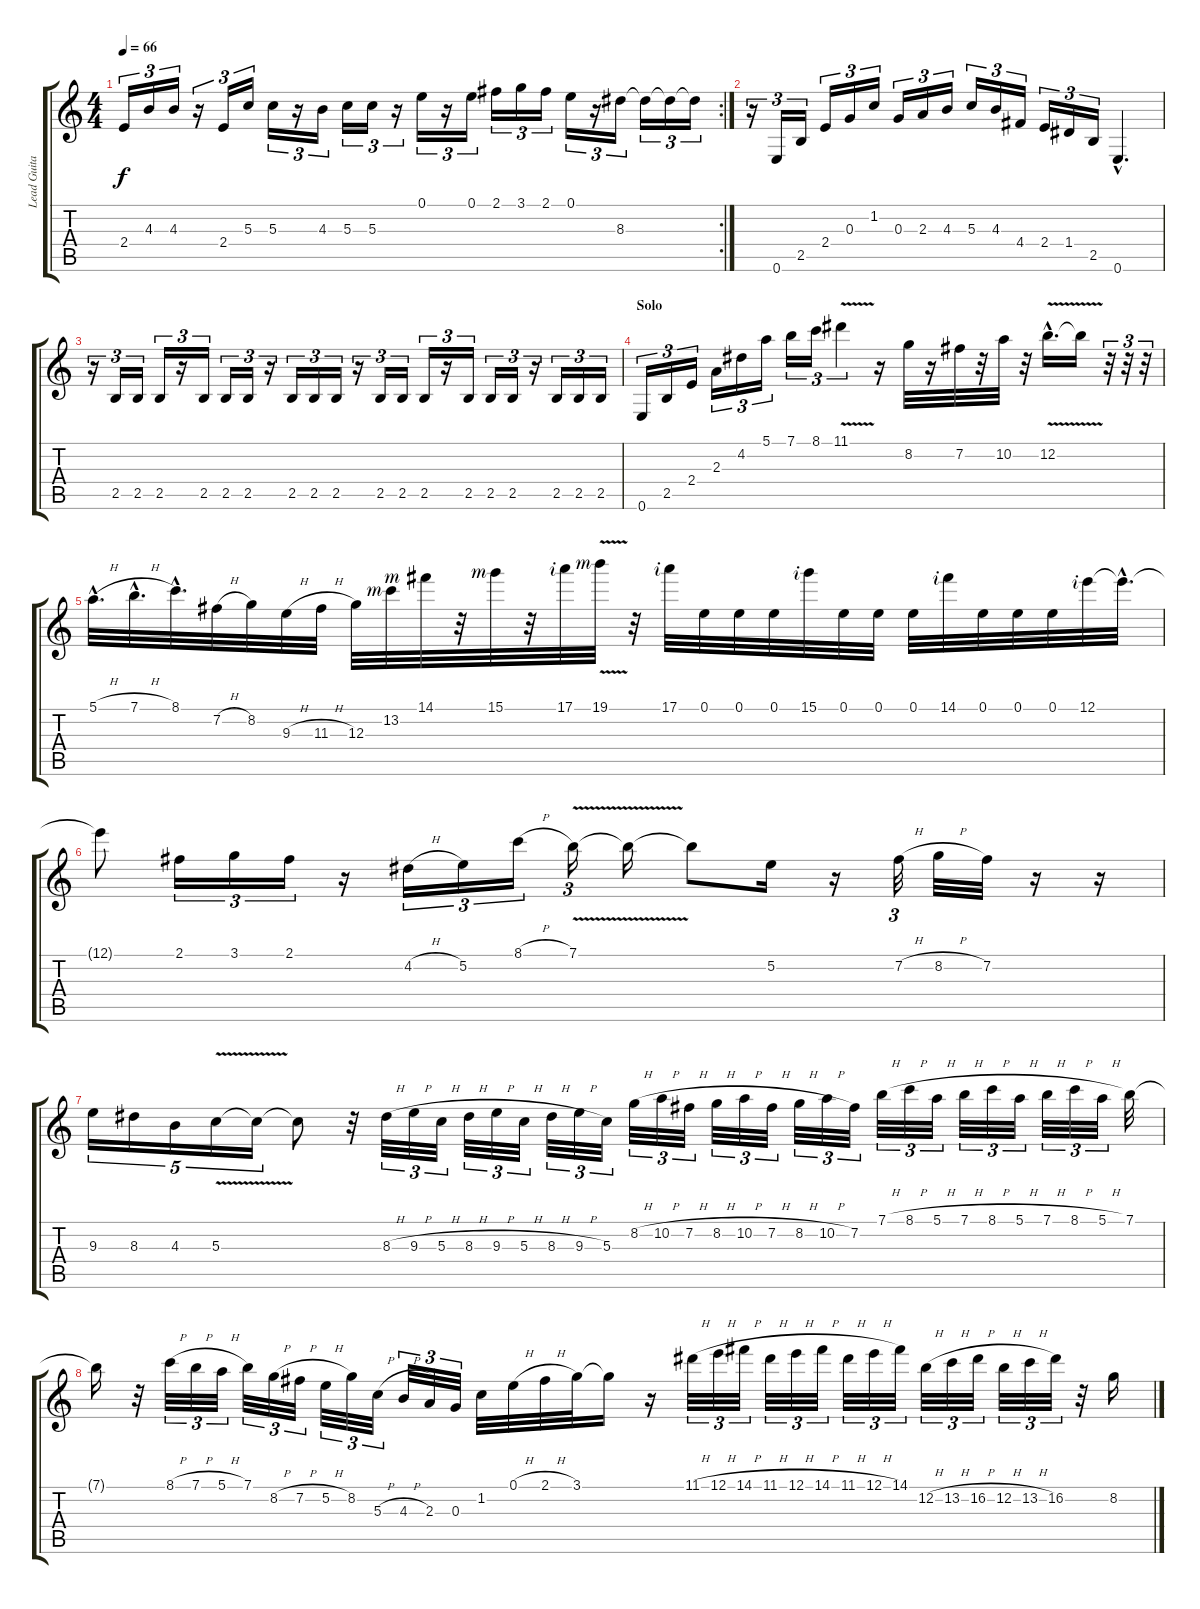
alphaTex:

\track ("Lead Guitar" "Lead Guita") {instrument distortionguitar}
\staff {score tabs}
\tuning (E4 B3 G3 D3 A2 E2) {hide}
\rc 2
\ts (4 4)
\tempo 66
\clef g2
\ks c
2.4.16{tu (3 2) dy f} 4.3.16{tu (3 2)} 4.3.16{tu (3 2)} r.16{tu (3 2)} 2.4.16{tu (3 2)} 5.3.16{tu (3 2)} 5.3.16{tu (3 2)} r.16{tu (3 2)} 4.3.16{tu (3 2)} 5.3.16{tu (3 2)} 5.3.16{tu (3 2)} r.16{tu (3 2)} 0.1.16{tu (3 2)} r.16{tu (3 2)} 0.1.16{tu (3 2)} 2.1.16{tu (3 2)} 3.1.16{tu (3 2)} 2.1.16{tu (3 2)} 0.1.16{tu (3 2)} r.16{tu (3 2)} 8.3.16{tu (3 2)} 8.3{t}.16{tu (3 2)} 8.3{t}.16{tu (3 2)} 8.3{t}.16{tu (3 2)} |
r.16{tu (3 2)} 0.6.16{tu (3 2)} 2.5.16{tu (3 2)} 2.4.16{tu (3 2)} 0.3.16{tu (3 2)} 1.2.16{tu (3 2)} 0.3.16{tu (3 2)} 2.3.16{tu (3 2)} 4.3.16{tu (3 2)} 5.3.16{tu (3 2)} 4.3.16{tu (3 2)} 4.4.16{tu (3 2)} 2.4.16{tu (3 2)} 1.4.16{tu (3 2)} 2.5.16{tu (3 2)} 0.6{hac}.4{d} |
r.16{tu (3 2)} 2.5.16{tu (3 2)} 2.5.16{tu (3 2)} 2.5.16{tu (3 2)} r.16{tu (3 2)} 2.5.16{tu (3 2)} 2.5.16{tu (3 2)} 2.5.16{tu (3 2)} r.16{tu (3 2)} 2.5.16{tu (3 2)} 2.5.16{tu (3 2)} 2.5.16{tu (3 2)} r.16{tu (3 2)} 2.5.16{tu (3 2)} 2.5.16{tu (3 2)} 2.5.16{tu (3 2)} r.16{tu (3 2)} 2.5.16{tu (3 2)} 2.5.16{tu (3 2)} 2.5.16{tu (3 2)} r.16{tu (3 2)} 2.5.16{tu (3 2)} 2.5.16{tu (3 2)} 2.5.16{tu (3 2)} |
\section ("" "Solo")
0.6.16{tu (3 2)} 2.5.16{tu (3 2)} 2.4.16{tu (3 2)} 2.3.16{tu (3 2)} 4.2.16{tu (3 2)} 5.1.16{tu (3 2)} 7.1.16{tu (3 2)} 8.1.16{tu (3 2)} 11.1{v}.4{tu (3 2)} r.16 8.2.32 r.16 7.2.32 r.32 10.2.32 r.32 12.2{v hac}.16{d} 12.2{t}.16 r.32{tu (3 2)} r.32{tu (3 2)} r.32{tu (3 2)} |
5.1{h hac}.32{d} 7.1{h hac}.32{d} 8.1{hac}.32{d} 7.2{h}.32 8.2.32 9.3{h}.32 11.3{h}.32 12.3.32 13.2{rf 3}.32 14.1{rf 3}.32 r.32 15.1{rf 3}.32 r.32 17.1{rf 2}.32 19.1{v rf 3}.32 r.32 17.1{rf 2}.32 0.1.32 0.1.32 0.1.32 15.1{rf 2}.32 0.1.32 0.1.32 0.1.32 14.1{rf 2}.32 0.1.32 0.1.32 0.1.32 12.1{rf 2}.32 12.1{hac t}.32{d} |
12.1{t}.8 2.1.16{tu (3 2)} 3.1.16{tu (3 2)} 2.1.16{tu (3 2)} r.16 4.2{h}.16{tu (3 2)} 5.2.16{tu (3 2)} 8.1{h}.16{tu (3 2)} 7.1{v}.16{tu (3 2)} 7.1{t}.16 7.1{t}.8 5.2.16 r.16 7.2{h}.32{tu (3 2)} 8.2{h}.32 7.2.32 r.16 r.16 |
9.3.16{tu (5 4)} 8.3.16{tu (5 4)} 4.3.16{tu (5 4)} 5.3{v}.16{tu (5 4)} 5.3{t}.16{tu (5 4)} 5.3{t}.8 r.32 8.3{h}.32{tu (3 2)} 9.3{h}.32{tu (3 2)} 5.3{h}.32{tu (3 2)} 8.3{h}.32{tu (3 2)} 9.3{h}.32{tu (3 2)} 5.3{h}.32{tu (3 2)} 8.3{h}.32{tu (3 2)} 9.3{h}.32{tu (3 2)} 5.3.32{tu (3 2)} 8.2{h}.32{tu (3 2)} 10.2{h}.32{tu (3 2)} 7.2{h}.32{tu (3 2)} 8.2{h}.32{tu (3 2)} 10.2{h}.32{tu (3 2)} 7.2{h}.32{tu (3 2)} 8.2{h}.32{tu (3 2)} 10.2{h}.32{tu (3 2)} 7.2.32{tu (3 2)} 7.1{h}.32{tu (3 2)} 8.1{h}.32{tu (3 2)} 5.1{h}.32{tu (3 2)} 7.1{h}.32{tu (3 2)} 8.1{h}.32{tu (3 2)} 5.1{h}.32{tu (3 2)} 7.1{h}.32{tu (3 2)} 8.1{h}.32{tu (3 2)} 5.1{h}.32{tu (3 2)} 7.1.32 |
7.1{t}.16 r.32 8.1{h}.32{tu (3 2)} 7.1{h}.32{tu (3 2)} 5.1{h}.32{tu (3 2)} 7.1.32{tu (3 2)} 8.2{h}.32{tu (3 2)} 7.2{h}.32{tu (3 2)} 5.2{h}.32{tu (3 2)} 8.2.32{tu (3 2)} 5.3{h}.32{tu (3 2)} 4.3{h}.32{tu (3 2)} 2.3.32{tu (3 2)} 0.3.32{tu (3 2)} 1.2.32 0.1{h}.32 2.1{h}.32 3.1.32 3.1{t}.16 r.16 11.1{h}.32{tu (3 2)} 12.1{h}.32{tu (3 2)} 14.1{h}.32{tu (3 2)} 11.1{h}.32{tu (3 2)} 12.1{h}.32{tu (3 2)} 14.1{h}.32{tu (3 2)} 11.1{h}.32{tu (3 2)} 12.1{h}.32{tu (3 2)} 14.1.32{tu (3 2)} 12.2{h}.32{tu (3 2)} 13.2{h}.32{tu (3 2)} 16.2{h}.32{tu (3 2)} 12.2{h}.32{tu (3 2)} 13.2{h}.32{tu (3 2)} 16.2.32{tu (3 2)} r.32 8.2.16
